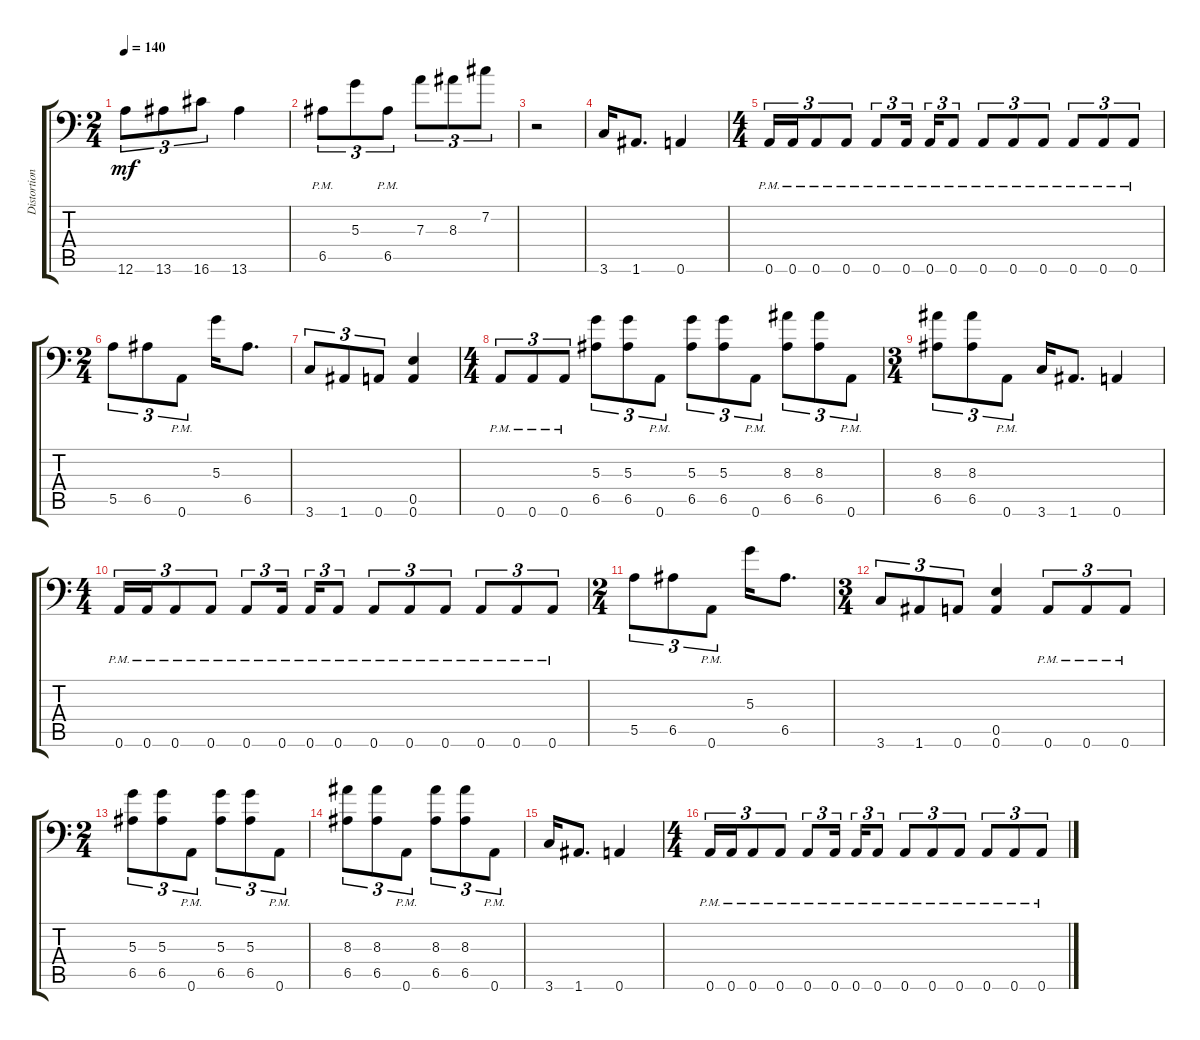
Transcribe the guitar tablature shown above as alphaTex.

\track ("Distortion Guitar" "Distortion") {instrument distortionguitar}
\staff {score tabs}
\tuning (B3 Gb3 D3 A2 E2 A1) {hide}
\ts (2 4)
\tempo 140
\clef f4
\ks c
12.6.8{tu (3 2) dy mf} 13.6.8{tu (3 2)} 16.6.8{tu (3 2)} 13.6.4 |
6.5{pm}.8{tu (3 2)} 5.3.8{tu (3 2)} 6.5{pm}.8{tu (3 2)} 7.3.8{tu (3 2)} 8.3.8{tu (3 2)} 7.2.8{tu (3 2)} |
r.2 |
3.6.16 1.6.8{d} 0.6.4 |
\ts (4 4)
0.6{pm}.16{tu (3 2)} 0.6{pm}.16{tu (3 2)} 0.6{pm}.8{tu (3 2)} 0.6{pm}.8{tu (3 2)} 0.6{pm}.8{tu (3 2)} 0.6{pm}.16{tu (3 2)} 0.6{pm}.16{tu (3 2)} 0.6{pm}.8{tu (3 2)} 0.6{pm}.8{tu (3 2)} 0.6{pm}.8{tu (3 2)} 0.6{pm}.8{tu (3 2)} 0.6{pm}.8{tu (3 2)} 0.6{pm}.8{tu (3 2)} 0.6{pm}.8{tu (3 2)} |
\ts (2 4)
5.5.8{tu (3 2)} 6.5.8{tu (3 2)} 0.6{pm}.8{tu (3 2)} 5.3.16 6.5.8{d} |
3.6.8{tu (3 2)} 1.6.8{tu (3 2)} 0.6.8{tu (3 2)} (0.5 0.6).4 |
\ts (4 4)
0.6{pm}.8{tu (3 2)} 0.6{pm}.8{tu (3 2)} 0.6{pm}.8{tu (3 2)} (5.3 6.5).8{tu (3 2)} (5.3 6.5).8{tu (3 2)} 0.6{pm}.8{tu (3 2)} (5.3 6.5).8{tu (3 2)} (5.3 6.5).8{tu (3 2)} 0.6{pm}.8{tu (3 2)} (8.3 6.5).8{tu (3 2)} (8.3 6.5).8{tu (3 2)} 0.6{pm}.8{tu (3 2)} |
\ts (3 4)
(8.3 6.5).8{tu (3 2)} (8.3 6.5).8{tu (3 2)} 0.6{pm}.8{tu (3 2)} 3.6.16 1.6.8{d} 0.6.4 |
\ts (4 4)
0.6{pm}.16{tu (3 2)} 0.6{pm}.16{tu (3 2)} 0.6{pm}.8{tu (3 2)} 0.6{pm}.8{tu (3 2)} 0.6{pm}.8{tu (3 2)} 0.6{pm}.16{tu (3 2)} 0.6{pm}.16{tu (3 2)} 0.6{pm}.8{tu (3 2)} 0.6{pm}.8{tu (3 2)} 0.6{pm}.8{tu (3 2)} 0.6{pm}.8{tu (3 2)} 0.6{pm}.8{tu (3 2)} 0.6{pm}.8{tu (3 2)} 0.6{pm}.8{tu (3 2)} |
\ts (2 4)
5.5.8{tu (3 2)} 6.5.8{tu (3 2)} 0.6{pm}.8{tu (3 2)} 5.3.16 6.5.8{d} |
\ts (3 4)
3.6.8{tu (3 2)} 1.6.8{tu (3 2)} 0.6.8{tu (3 2)} (0.5 0.6).4 0.6{pm}.8{tu (3 2)} 0.6{pm}.8{tu (3 2)} 0.6{pm}.8{tu (3 2)} |
\ts (2 4)
(5.3 6.5).8{tu (3 2)} (5.3 6.5).8{tu (3 2)} 0.6{pm}.8{tu (3 2)} (5.3 6.5).8{tu (3 2)} (5.3 6.5).8{tu (3 2)} 0.6{pm}.8{tu (3 2)} |
(8.3 6.5).8{tu (3 2)} (8.3 6.5).8{tu (3 2)} 0.6{pm}.8{tu (3 2)} (8.3 6.5).8{tu (3 2)} (8.3 6.5).8{tu (3 2)} 0.6{pm}.8{tu (3 2)} |
3.6.16 1.6.8{d} 0.6.4 |
\ts (4 4)
0.6{pm}.16{tu (3 2)} 0.6{pm}.16{tu (3 2)} 0.6{pm}.8{tu (3 2)} 0.6{pm}.8{tu (3 2)} 0.6{pm}.8{tu (3 2)} 0.6{pm}.16{tu (3 2)} 0.6{pm}.16{tu (3 2)} 0.6{pm}.8{tu (3 2)} 0.6{pm}.8{tu (3 2)} 0.6{pm}.8{tu (3 2)} 0.6{pm}.8{tu (3 2)} 0.6{pm}.8{tu (3 2)} 0.6{pm}.8{tu (3 2)} 0.6{pm}.8{tu (3 2)}
